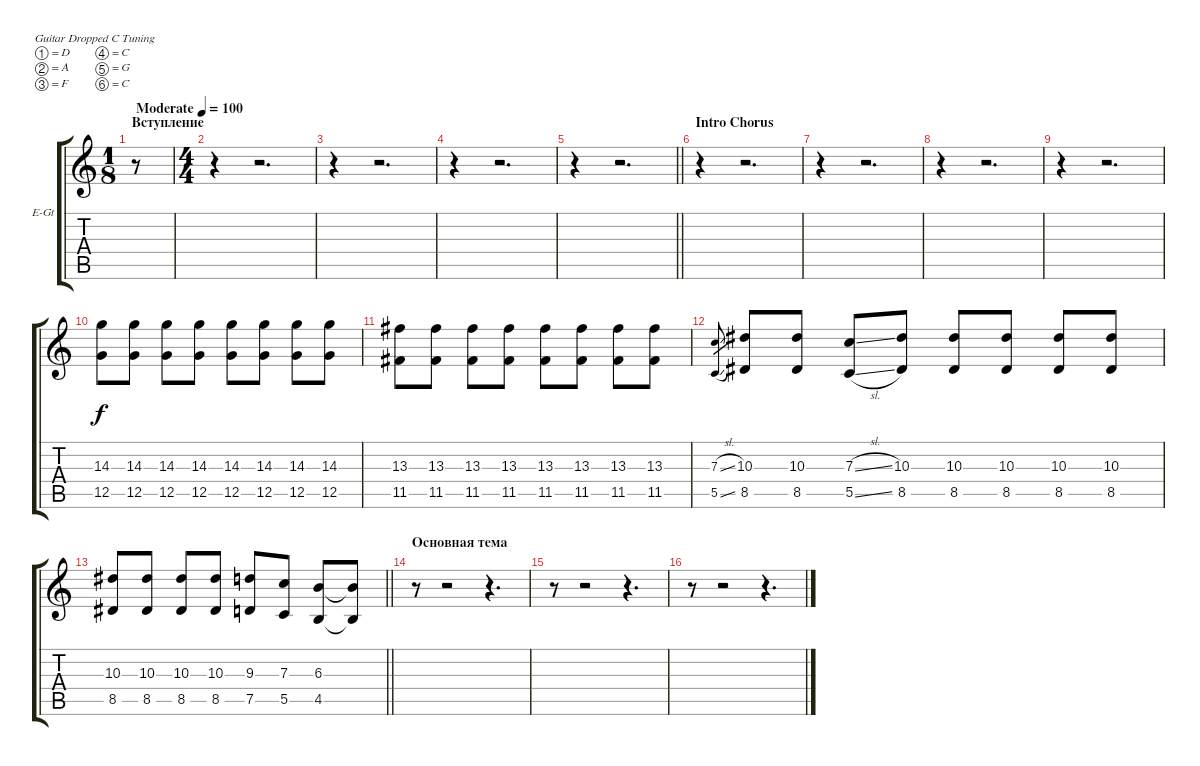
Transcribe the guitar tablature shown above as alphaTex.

\bracketExtendMode groupsimilarinstruments
\firstSystemTrackNameOrientation horizontal
\otherSystemsTrackNameOrientation horizontal
\track ("Mich Mars Lead" "E-Gt") {instrument distortionguitar}
\staff {score tabs}
\tuning (D4 A3 F3 C3 G2 C2)
\ts (1 8)
\beaming (8 1)
\section ("" "Вступление")
\tempo (100 "Moderate")
\clef g2
\ks c
r.8{dy f instrument distortionguitar} |
\ts (4 4)
\beaming (8 2 2 2 2)
r.4 r.2{d} |
r.4 r.2{d} |
r.4 r.2{d} |
\barLineRight lightlight
r.4 r.2{d} |
\section ("" "Intro Chorus")
r.4 r.2{d} |
r.4 r.2{d} |
r.4 r.2{d} |
r.4 r.2{d} |
(14.3 12.5).8 (14.3 12.5).8 (14.3 12.5).8 (14.3 12.5).8 (14.3 12.5).8 (14.3 12.5).8 (14.3 12.5).8 (14.3 12.5).8 |
(11.5 13.3).8 (11.5 13.3).8 (11.5 13.3).8 (11.5 13.3).8 (11.5 13.3).8 (11.5 13.3).8 (11.5 13.3).8 (11.5 13.3).8 |
(7.3{sl} 5.5{sl}).8{gr} (10.3 8.5).8 (10.3 8.5).8 (7.3{sl} 5.5{sl}).8 (10.3 8.5).8 (10.3 8.5).8 (10.3 8.5).8 (10.3 8.5).8 (10.3 8.5).8 |
\barLineRight lightlight
(10.3 8.5).8 (10.3 8.5).8 (10.3 8.5).8 (10.3 8.5).8 (9.3 7.5).8 (7.3 5.5).8 (6.3 4.5).8 (6.3{t} 4.5{t}).8 |
\section ("" "Основная тема")
r.8 r.2 r.4{d} |
r.8 r.2 r.4{d} |
r.8 r.2 r.4{d}
